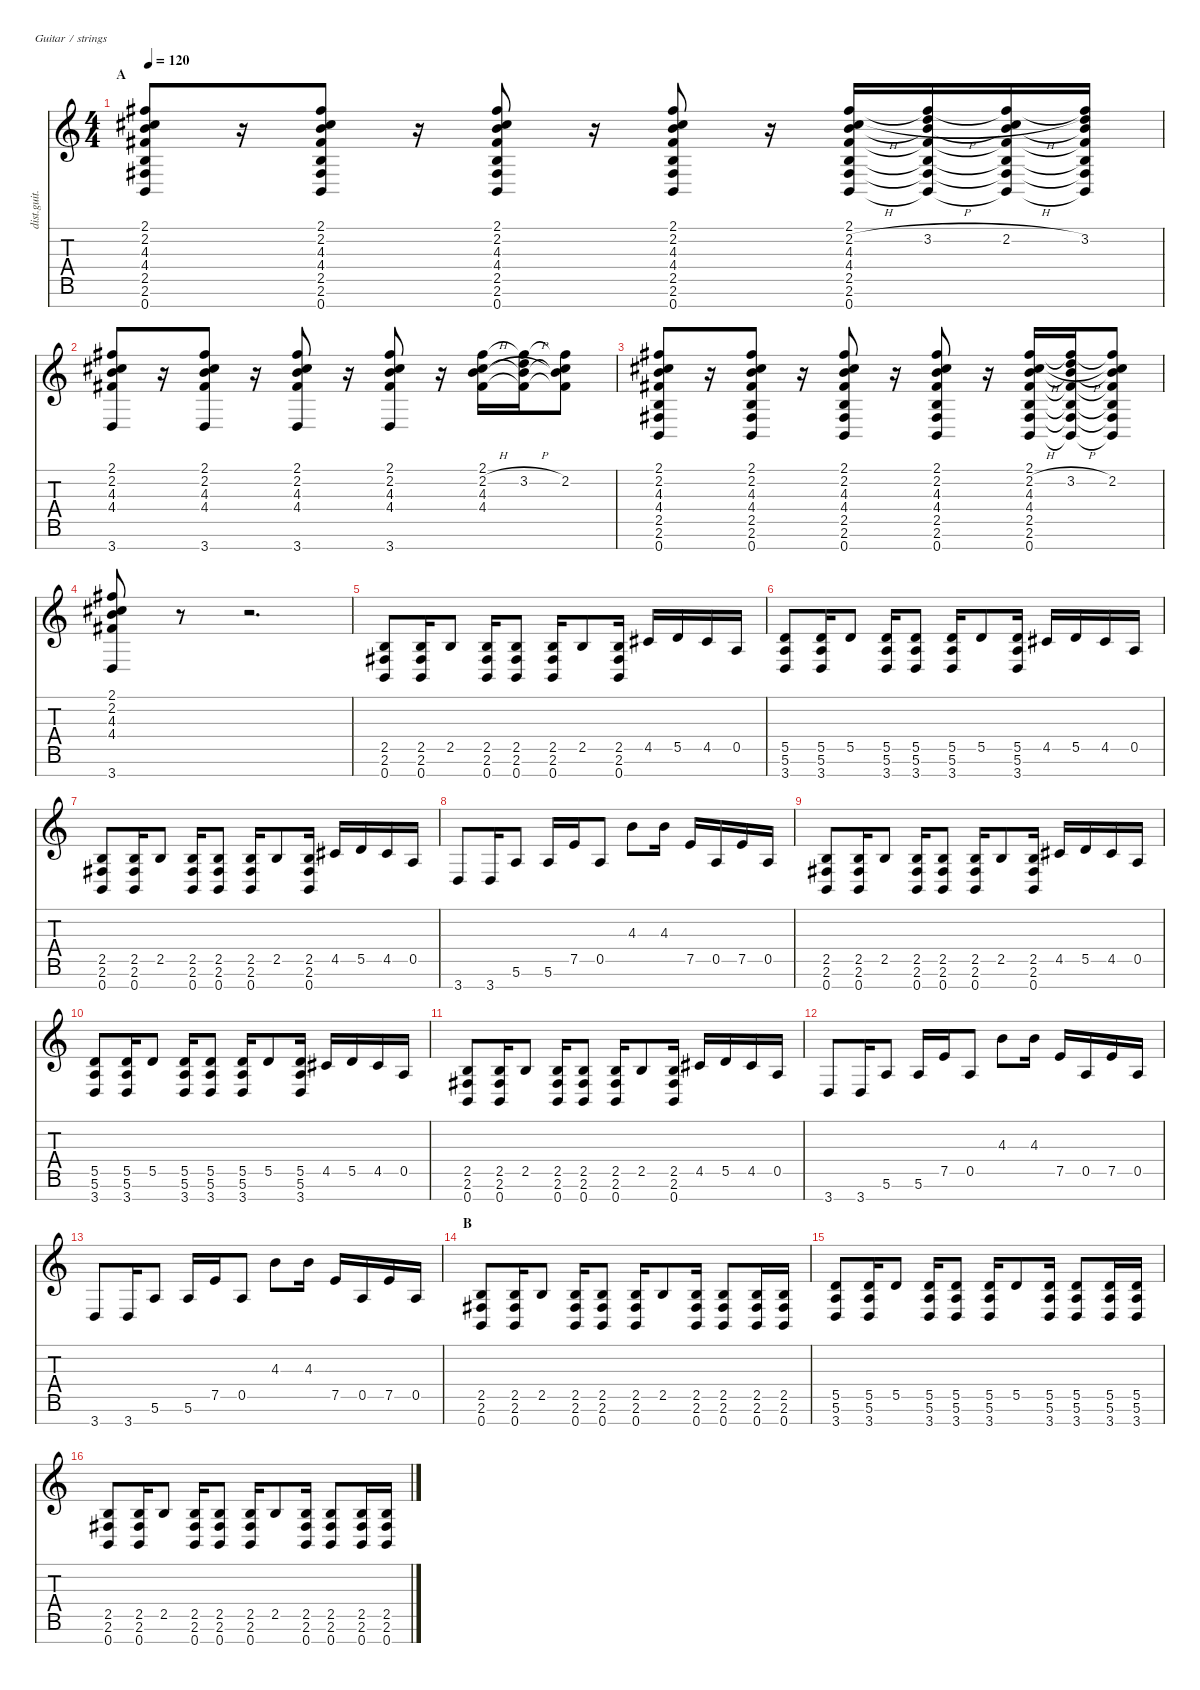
\defaultSystemsLayout 4
\hideDynamics
\bracketExtendMode nobrackets
\otherSystemsTrackNameOrientation horizontal
\track ("(guitar double)" "dist.guit.") {instrument distortionguitar}
\staff {score tabs}
\tuning (E4 B3 G3 D3 A2 E2 B1)
\ts (4 4)
\section ("" "A")
\tempo 120
\clef g2
\ks c
(2.1{acc #} 2.2{acc #} 4.3 4.4{acc #} 2.5 2.6{acc #} 0.7).8{dy f instrument distortionguitar} r.16 (2.1{acc #} 2.2{acc #} 4.3 4.4{acc #} 2.5 2.6{acc #} 0.7).8 r.16 (2.1{acc #} 2.2{acc #} 4.3 4.4{acc #} 2.5 2.6{acc #} 0.7).8 r.16 (2.1{acc #} 2.2{acc #} 4.3 4.4{acc #} 2.5 2.6{acc #} 0.7).8 r.16 (2.1{acc #} 2.2{h acc #} 4.3 4.4{acc #} 2.5 2.6{acc #} 0.7).16 (3.2{h} 2.1{t acc #} 4.3{t} 4.4{t acc #} 2.5{t} 2.6{t acc #} 0.7{t}).16 (2.2{h acc #} 2.1{t acc #} 4.3{t} 4.4{t acc #} 2.5{t} 2.6{t acc #} 0.7{t}).16 (2.1{t acc #} 3.2 4.3{t} 4.4{t acc #} 2.5{t} 2.6{t acc #} 0.7{t}).16 |
(2.1{acc #} 2.2{acc #} 4.3 4.4{acc #} 3.7).8 r.16 (2.1{acc #} 2.2{acc #} 4.3 4.4{acc #} 3.7).8 r.16 (2.1{acc #} 2.2{acc #} 4.3 4.4{acc #} 3.7).8 r.16 (2.1{acc #} 2.2{acc #} 4.3 4.4{acc #} 3.7).8 r.16 (2.1{acc #} 2.2{h acc #} 4.3 4.4{acc #}).16 (3.2{h} 2.1{t acc #} 4.3{t} 4.4{t acc #}).16 (2.1{t acc #} 2.2{acc #} 4.3{t} 4.4{t acc #}).8 |
(2.1{acc #} 2.2{acc #} 4.3 4.4{acc #} 2.5 2.6{acc #} 0.7).8 r.16 (2.1{acc #} 2.2{acc #} 4.3 4.4{acc #} 2.5 2.6{acc #} 0.7).8 r.16 (2.1{acc #} 2.2{acc #} 4.3 4.4{acc #} 2.5 2.6{acc #} 0.7).8 r.16 (2.1{acc #} 2.2{acc #} 4.3 4.4{acc #} 2.5 2.6{acc #} 0.7).8 r.16 (2.1{acc #} 2.2{h acc #} 4.3 4.4{acc #} 2.5 2.6{acc #} 0.7).16 (3.2{h} 2.1{t acc #} 4.3{t} 4.4{t acc #} 2.5{t} 2.6{t acc #} 0.7{t}).16 (2.1{t acc #} 2.2{acc #} 4.3{t} 4.4{t acc #} 2.5{t} 2.6{t acc #} 0.7{t}).8 |
(2.1{acc #} 2.2{acc #} 4.3 4.4{acc #} 3.7).8 r.8 r.2{d} |
(2.5 2.6{acc #} 0.7).8 (2.5 2.6{acc #} 0.7).16 2.5.8 (2.5 2.6{acc #} 0.7).16 (2.5 2.6{acc #} 0.7).8 (2.5 2.6{acc #} 0.7).16 2.5.8 (2.5 2.6{acc #} 0.7).16 4.5{acc #}.16 5.5.16 4.5{acc #}.16 0.5.16 |
(5.5 5.6 3.7).8 (5.5 5.6 3.7).16 5.5.8 (5.5 5.6 3.7).16 (5.5 5.6 3.7).8 (5.5 5.6 3.7).16 5.5.8 (5.5 5.6 3.7).16 4.5{acc #}.16 5.5.16 4.5{acc #}.16 0.5.16 |
(2.5 2.6{acc #} 0.7).8 (2.5 2.6{acc #} 0.7).16 2.5.8 (2.5 2.6{acc #} 0.7).16 (2.5 2.6{acc #} 0.7).8 (2.5 2.6{acc #} 0.7).16 2.5.8 (2.5 2.6{acc #} 0.7).16 4.5{acc #}.16 5.5.16 4.5{acc #}.16 0.5.16 |
3.7.8 3.7.16 5.6.8 5.6.16 7.5.16 0.5.8 4.3.8 4.3.16 7.5.16 0.5.16 7.5.16 0.5.16 |
(2.5 2.6{acc #} 0.7).8 (2.5 2.6{acc #} 0.7).16 2.5.8 (2.5 2.6{acc #} 0.7).16 (2.5 2.6{acc #} 0.7).8 (2.5 2.6{acc #} 0.7).16 2.5.8 (2.5 2.6{acc #} 0.7).16 4.5{acc #}.16 5.5.16 4.5{acc #}.16 0.5.16 |
(5.5 5.6 3.7).8 (5.5 5.6 3.7).16 5.5.8 (5.5 5.6 3.7).16 (5.5 5.6 3.7).8 (5.5 5.6 3.7).16 5.5.8 (5.5 5.6 3.7).16 4.5{acc #}.16 5.5.16 4.5{acc #}.16 0.5.16 |
(2.5 2.6{acc #} 0.7).8 (2.5 2.6{acc #} 0.7).16 2.5.8 (2.5 2.6{acc #} 0.7).16 (2.5 2.6{acc #} 0.7).8 (2.5 2.6{acc #} 0.7).16 2.5.8 (2.5 2.6{acc #} 0.7).16 4.5{acc #}.16 5.5.16 4.5{acc #}.16 0.5.16 |
3.7.8 3.7.16 5.6.8 5.6.16 7.5.16 0.5.8 4.3.8 4.3.16 7.5.16 0.5.16 7.5.16 0.5.16 |
3.7.8 3.7.16 5.6.8 5.6.16 7.5.16 0.5.8 4.3.8 4.3.16 7.5.16 0.5.16 7.5.16 0.5.16 |
\section ("" "B")
(2.5 2.6{acc #} 0.7).8 (2.5 2.6{acc #} 0.7).16 2.5.8 (2.5 2.6{acc #} 0.7).16 (2.5 2.6{acc #} 0.7).8 (2.5 2.6{acc #} 0.7).16 2.5.8 (2.5 2.6{acc #} 0.7).16 (2.5 2.6{acc #} 0.7).8 (2.5 2.6{acc #} 0.7).16 (2.5 2.6{acc #} 0.7).16 |
(5.5 5.6 3.7).8 (5.5 5.6 3.7).16 5.5.8 (5.5 5.6 3.7).16 (5.5 5.6 3.7).8 (5.5 5.6 3.7).16 5.5.8 (5.5 5.6 3.7).16 (5.5 5.6 3.7).8 (5.5 5.6 3.7).16 (5.5 5.6 3.7).16 |
(2.5 2.6{acc #} 0.7).8 (2.5 2.6{acc #} 0.7).16 2.5.8 (2.5 2.6{acc #} 0.7).16 (2.5 2.6{acc #} 0.7).8 (2.5 2.6{acc #} 0.7).16 2.5.8 (2.5 2.6{acc #} 0.7).16 (2.5 2.6{acc #} 0.7).8 (2.5 2.6{acc #} 0.7).16 (2.5 2.6{acc #} 0.7).16
